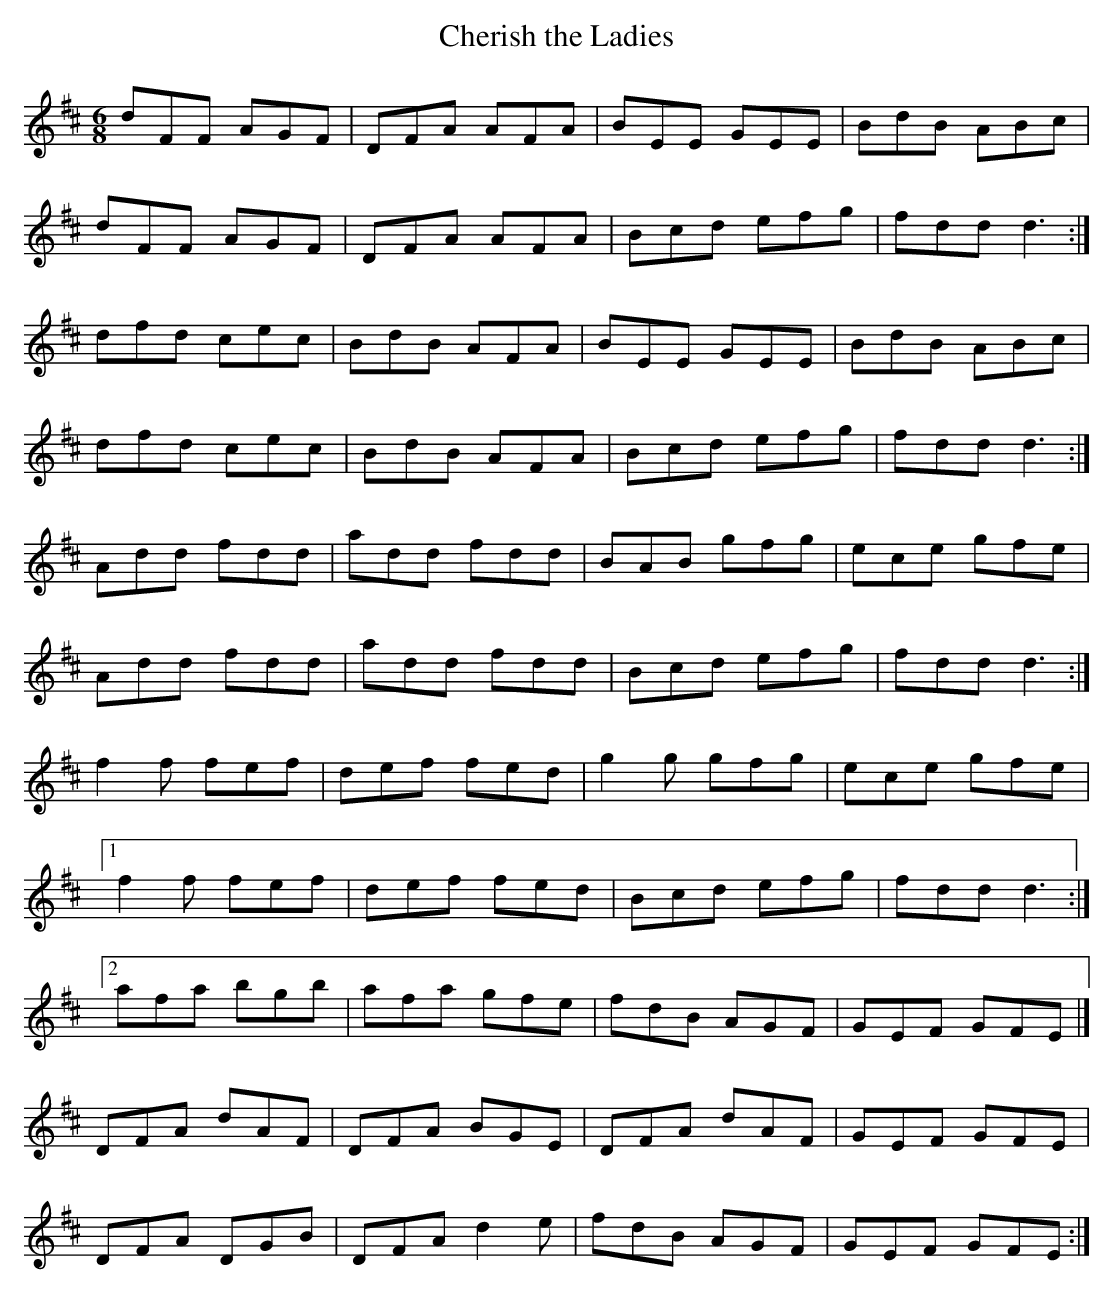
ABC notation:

X:1
T:Cherish the Ladies
M:6/8
L:1/8
K:D Major
dFF AGF|DFA AFA|BEE GEE|BdB ABc|!
dFF AGF|DFA AFA|Bcd efg|fdd d3:|!
dfd cec|BdB AFA|BEE GEE|BdB ABc|!
dfd cec|BdB AFA|Bcd efg|fdd d3:|!
Add fdd|add fdd|BAB gfg|ece gfe|!
Add fdd|add fdd|Bcd efg|fdd d3:|!
f2f fef|def fed|g2g gfg|ece gfe|!
[1 f2f fef|def fed|Bcd efg|fdd d3:|!
[2 afa bgb|afa gfe|fdB AGF|GEF GFE|]!
DFA dAF|DFA BGE|DFA dAF|GEF GFE|!
DFA DGB|DFA d2e|fdB AGF|GEF GFE:|!
